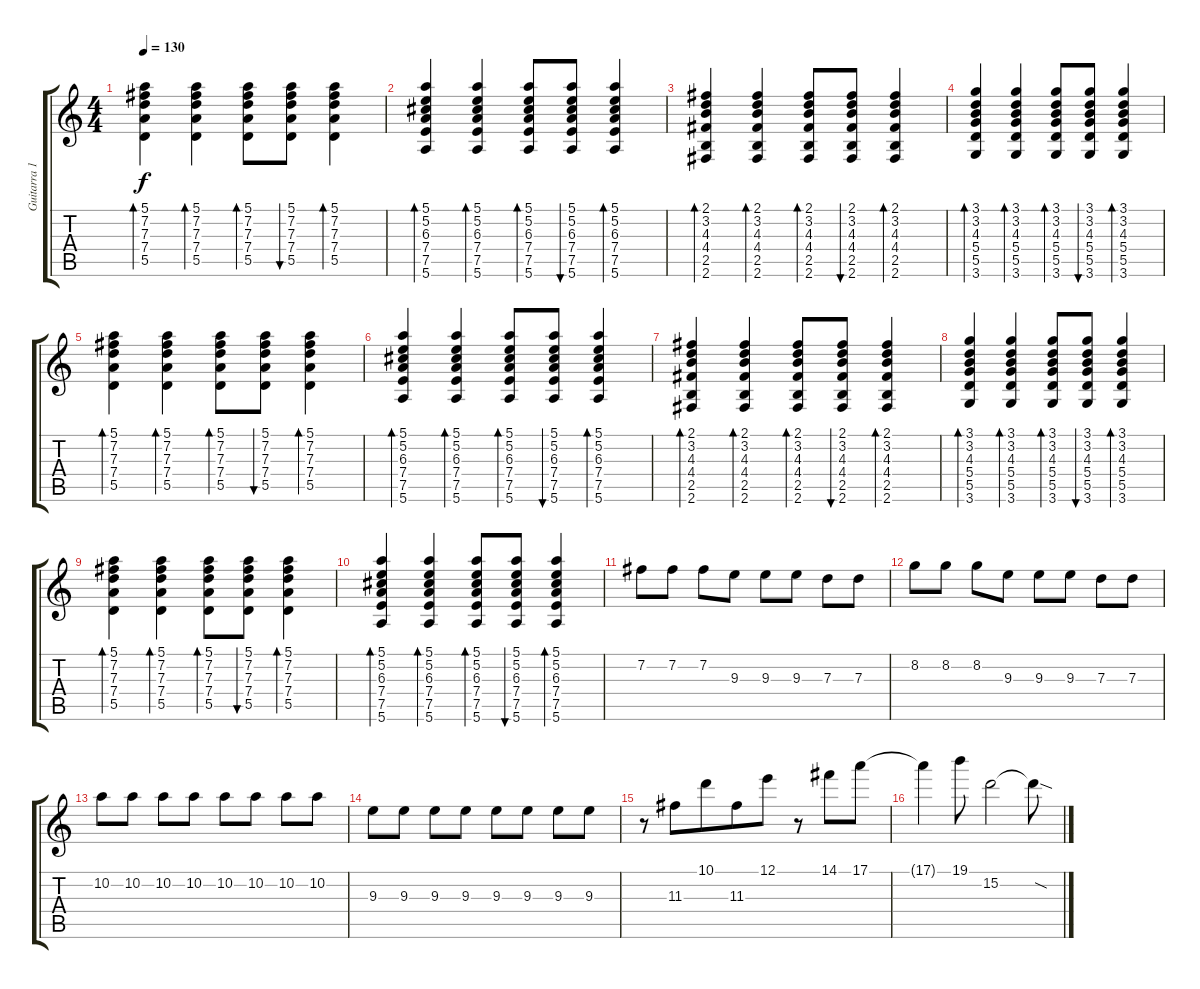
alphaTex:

\track ("Guitarra 1" "Guitarra 1") {instrument distortionguitar}
\staff {score tabs}
\tuning (E4 B3 G3 D3 A2 E2) {hide}
\ts (4 4)
\tempo 130
\clef g2
\ks c
(5.1 7.2 7.3 7.4 5.5).4{bd 60 dy f} (5.1 7.2 7.3 7.4 5.5).4{bd 60} (5.1 7.2 7.3 7.4 5.5).8{bd 60} (5.1 7.2 7.3 7.4 5.5).8{bu 60} (5.1 7.2 7.3 7.4 5.5).4{bd 60} |
(5.1 5.2 6.3 7.4 7.5 5.6).4{bd 60} (5.1 5.2 6.3 7.4 7.5 5.6).4{bd 60} (5.1 5.2 6.3 7.4 7.5 5.6).8{bd 60} (5.1 5.2 6.3 7.4 7.5 5.6).8{bu 60} (5.1 5.2 6.3 7.4 7.5 5.6).4{bd 60} |
(2.1 3.2 4.3 4.4 2.5 2.6).4{bd 60} (2.1 3.2 4.3 4.4 2.5 2.6).4{bd 60} (2.1 3.2 4.3 4.4 2.5 2.6).8{bd 60} (2.1 3.2 4.3 4.4 2.5 2.6).8{bu 60} (2.1 3.2 4.3 4.4 2.5 2.6).4{bd 60} |
(3.1 3.2 4.3 5.4 5.5 3.6).4{bd 60} (3.1 3.2 4.3 5.4 5.5 3.6).4{bd 60} (3.1 3.2 4.3 5.4 5.5 3.6).8{bd 60} (3.1 3.2 4.3 5.4 5.5 3.6).8{bu 60} (3.1 3.2 4.3 5.4 5.5 3.6).4{bd 60} |
(5.1 7.2 7.3 7.4 5.5).4{bd 60} (5.1 7.2 7.3 7.4 5.5).4{bd 60} (5.1 7.2 7.3 7.4 5.5).8{bd 60} (5.1 7.2 7.3 7.4 5.5).8{bu 60} (5.1 7.2 7.3 7.4 5.5).4{bd 60} |
(5.1 5.2 6.3 7.4 7.5 5.6).4{bd 60} (5.1 5.2 6.3 7.4 7.5 5.6).4{bd 60} (5.1 5.2 6.3 7.4 7.5 5.6).8{bd 60} (5.1 5.2 6.3 7.4 7.5 5.6).8{bu 60} (5.1 5.2 6.3 7.4 7.5 5.6).4{bd 60} |
(2.1 3.2 4.3 4.4 2.5 2.6).4{bd 60} (2.1 3.2 4.3 4.4 2.5 2.6).4{bd 60} (2.1 3.2 4.3 4.4 2.5 2.6).8{bd 60} (2.1 3.2 4.3 4.4 2.5 2.6).8{bu 60} (2.1 3.2 4.3 4.4 2.5 2.6).4{bd 60} |
(3.1 3.2 4.3 5.4 5.5 3.6).4{bd 60} (3.1 3.2 4.3 5.4 5.5 3.6).4{bd 60} (3.1 3.2 4.3 5.4 5.5 3.6).8{bd 60} (3.1 3.2 4.3 5.4 5.5 3.6).8{bu 60} (3.1 3.2 4.3 5.4 5.5 3.6).4{bd 60} |
(5.1 7.2 7.3 7.4 5.5).4{bd 60} (5.1 7.2 7.3 7.4 5.5).4{bd 60} (5.1 7.2 7.3 7.4 5.5).8{bd 60} (5.1 7.2 7.3 7.4 5.5).8{bu 60} (5.1 7.2 7.3 7.4 5.5).4{bd 60} |
(5.1 5.2 6.3 7.4 7.5 5.6).4{bd 60} (5.1 5.2 6.3 7.4 7.5 5.6).4{bd 60} (5.1 5.2 6.3 7.4 7.5 5.6).8{bd 60} (5.1 5.2 6.3 7.4 7.5 5.6).8{bu 60} (5.1 5.2 6.3 7.4 7.5 5.6).4{bd 60} |
7.2.8 7.2.8 7.2.8 9.3.8 9.3.8 9.3.8 7.3.8 7.3.8 |
8.2.8 8.2.8 8.2.8 9.3.8 9.3.8 9.3.8 7.3.8 7.3.8 |
10.2.8 10.2.8 10.2.8 10.2.8 10.2.8 10.2.8 10.2.8 10.2.8 |
9.3.8 9.3.8 9.3.8 9.3.8 9.3.8 9.3.8 9.3.8 9.3.8 |
r.8 11.3.8{beam merge} 10.1.8{beam merge} 11.3.8{beam merge} 12.1.8 r.8 14.1.8 17.1.8 |
17.1{t}.4 19.1.8 15.2.2 15.2{sod t}.8
